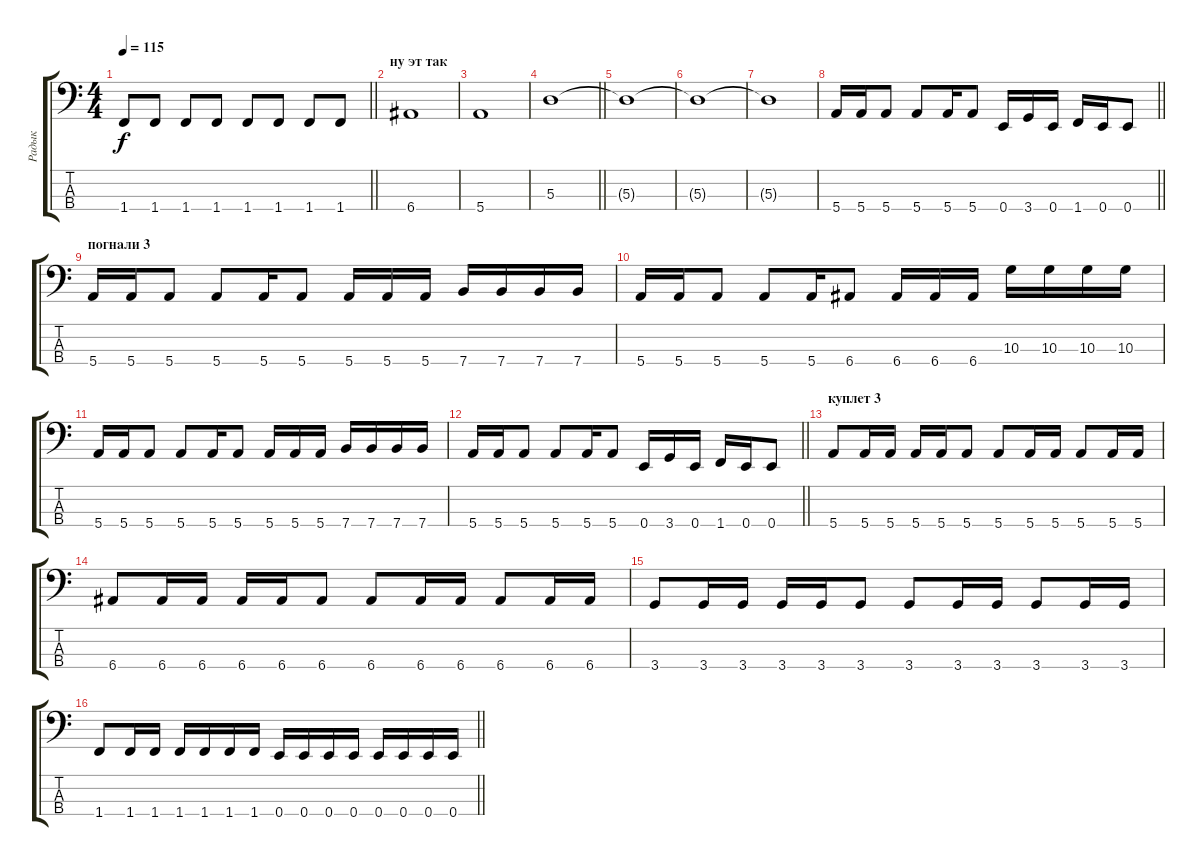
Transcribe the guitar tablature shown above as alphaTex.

\track ("Радык" "Радык") {instrument electricbassfinger}
\staff {score tabs}
\tuning (G2 D2 A1 E1) {hide}
\ts (4 4)
\tempo 115
\clef f4
\barLineRight lightlight
\ks c
1.4.8{dy f} 1.4.8 1.4.8 1.4.8 1.4.8 1.4.8 1.4.8 1.4.8 |
\section ("" "ну эт так")
6.4.1 |
5.4.1 |
\barLineRight lightlight
5.3.1 |
\section ("" "")
5.3{t}.1 |
5.3{t}.1 |
5.3{t}.1 |
\barLineRight lightlight
5.4.16 5.4.16 5.4.8 5.4.8 5.4.16 5.4.8 0.4.16 3.4.16 0.4.16 1.4.16 0.4.16 0.4.8 |
\section ("" "погнали 3")
5.4.16 5.4.16 5.4.8 5.4.8 5.4.16 5.4.8 5.4.16 5.4.16 5.4.16 7.4.16 7.4.16 7.4.16 7.4.16 |
5.4.16 5.4.16 5.4.8 5.4.8 5.4.16 6.4.8 6.4.16 6.4.16 6.4.16 10.3.16 10.3.16 10.3.16 10.3.16 |
5.4.16 5.4.16 5.4.8 5.4.8 5.4.16 5.4.8 5.4.16 5.4.16 5.4.16 7.4.16 7.4.16 7.4.16 7.4.16 |
\barLineRight lightlight
5.4.16 5.4.16 5.4.8 5.4.8 5.4.16 5.4.8 0.4.16 3.4.16 0.4.16 1.4.16 0.4.16 0.4.8 |
\section ("" "куплет 3")
5.4.8 5.4.16 5.4.16 5.4.16 5.4.16 5.4.8 5.4.8 5.4.16 5.4.16 5.4.8 5.4.16 5.4.16 |
6.4.8 6.4.16 6.4.16 6.4.16 6.4.16 6.4.8 6.4.8 6.4.16 6.4.16 6.4.8 6.4.16 6.4.16 |
3.4.8 3.4.16 3.4.16 3.4.16 3.4.16 3.4.8 3.4.8 3.4.16 3.4.16 3.4.8 3.4.16 3.4.16 |
\barLineRight lightlight
1.4.8 1.4.16 1.4.16 1.4.16 1.4.16 1.4.16 1.4.16 0.4.16 0.4.16 0.4.16 0.4.16 0.4.16 0.4.16 0.4.16 0.4.16
